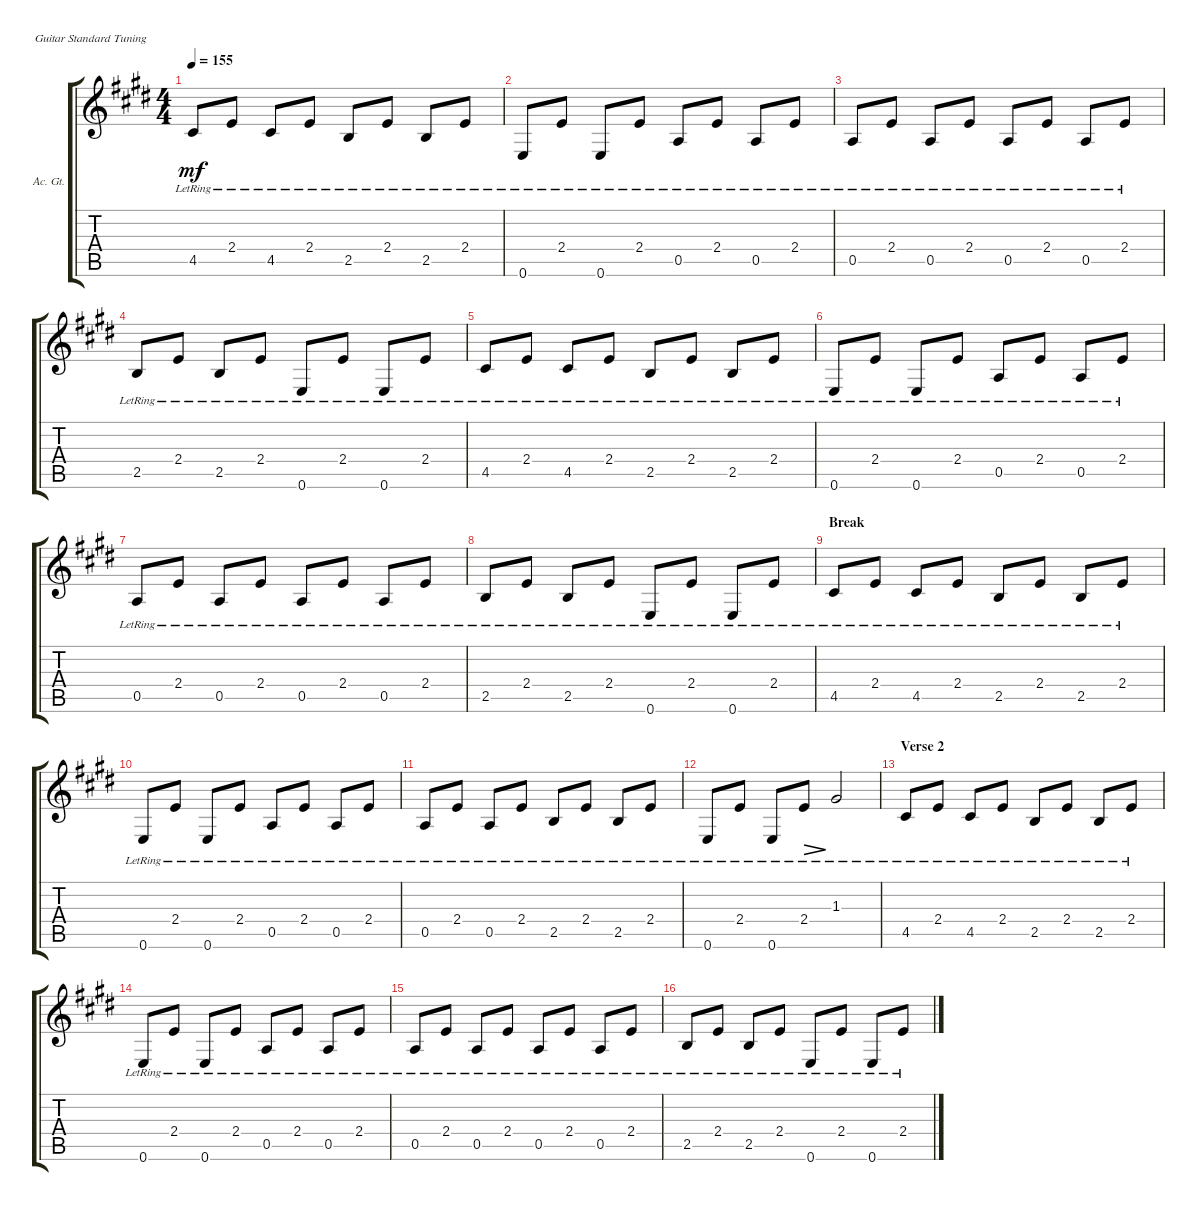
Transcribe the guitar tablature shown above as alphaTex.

\defaultSystemsLayout 4
\bracketExtendMode groupsimilarinstruments
\firstSystemTrackNameOrientation horizontal
\otherSystemsTrackNameOrientation horizontal
\track ("Steel Guitar" "Ac. Gt.") {instrument acousticguitarsteel}
\staff {score tabs}
\tuning (E4 B3 G3 D3 A2 E2)
\ts (4 4)
\tempo 155
\clef g2
\ks e
4.5{lr}.8{dy mf} 2.4{lr}.8 4.5{lr}.8 2.4{lr}.8 2.5{lr}.8 2.4{lr}.8 2.5{lr}.8 2.4{lr}.8 |
0.6{lr}.8 2.4{lr}.8 0.6{lr}.8 2.4{lr}.8 0.5{lr}.8 2.4{lr}.8 0.5{lr}.8 2.4{lr}.8 |
0.5{lr}.8 2.4{lr}.8 0.5{lr}.8 2.4{lr}.8 0.5{lr}.8 2.4{lr}.8 0.5{lr}.8 2.4{lr}.8 |
2.5{lr}.8 2.4{lr}.8 2.5{lr}.8 2.4{lr}.8 0.6{lr}.8 2.4{lr}.8 0.6{lr}.8 2.4{lr}.8 |
4.5{lr}.8 2.4{lr}.8 4.5{lr}.8 2.4{lr}.8 2.5{lr}.8 2.4{lr}.8 2.5{lr}.8 2.4{lr}.8 |
0.6{lr}.8 2.4{lr}.8 0.6{lr}.8 2.4{lr}.8 0.5{lr}.8 2.4{lr}.8 0.5{lr}.8 2.4{lr}.8 |
0.5{lr}.8 2.4{lr}.8 0.5{lr}.8 2.4{lr}.8 0.5{lr}.8 2.4{lr}.8 0.5{lr}.8 2.4{lr}.8 |
2.5{lr}.8 2.4{lr}.8 2.5{lr}.8 2.4{lr}.8 0.6{lr}.8 2.4{lr}.8 0.6{lr}.8 2.4{lr}.8 |
\section ("" "Break")
4.5{lr}.8 2.4{lr}.8 4.5{lr}.8 2.4{lr}.8 2.5{lr}.8 2.4{lr}.8 2.5{lr}.8 2.4{lr}.8 |
0.6{lr}.8 2.4{lr}.8 0.6{lr}.8 2.4{lr}.8 0.5{lr}.8 2.4{lr}.8 0.5{lr}.8 2.4{lr}.8 |
0.5{lr}.8 2.4{lr}.8 0.5{lr}.8 2.4{lr}.8 2.5{lr}.8 2.4{lr}.8 2.5{lr}.8 2.4{lr}.8 |
0.6{lr}.8 2.4{lr}.8 0.6{lr}.8 2.4{lr}.8{dec} 1.3{lr}.2 |
\section ("" "Verse 2")
4.5{lr}.8 2.4{lr}.8 4.5{lr}.8 2.4{lr}.8 2.5{lr}.8 2.4{lr}.8 2.5{lr}.8 2.4{lr}.8 |
0.6{lr}.8 2.4{lr}.8 0.6{lr}.8 2.4{lr}.8 0.5{lr}.8 2.4{lr}.8 0.5{lr}.8 2.4{lr}.8 |
0.5{lr}.8 2.4{lr}.8 0.5{lr}.8 2.4{lr}.8 0.5{lr}.8 2.4{lr}.8 0.5{lr}.8 2.4{lr}.8 |
2.5{lr}.8 2.4{lr}.8 2.5{lr}.8 2.4{lr}.8 0.6{lr}.8 2.4{lr}.8 0.6{lr}.8 2.4{lr}.8
